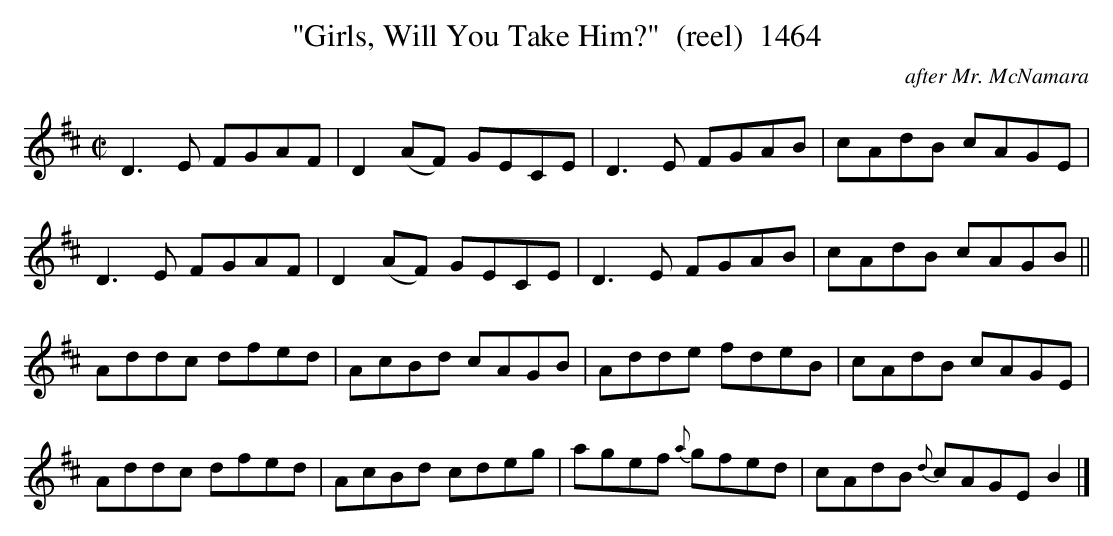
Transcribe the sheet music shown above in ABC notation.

X:1
T:"Girls, Will You Take Him?"  (reel)  1464
C:after Mr. McNamara
BRENNAN July 2003 (HTTP://WWW.SOSYOURMOM.COM)
M:C|
L:1/8
K:D
D3E FGAF|D2(AF) GECE|D3E FGAB|cAdB cAGE|
D3E FGAF|D2(AF) GECE|D3E FGAB|cAdB cAGB||
Addc dfed|AcBd cAGB|Adde fdeB|cAdB cAGE|
Addc dfed|AcBd cdeg|agef {a}gfed|cAdB {d}cAGE B2|]
